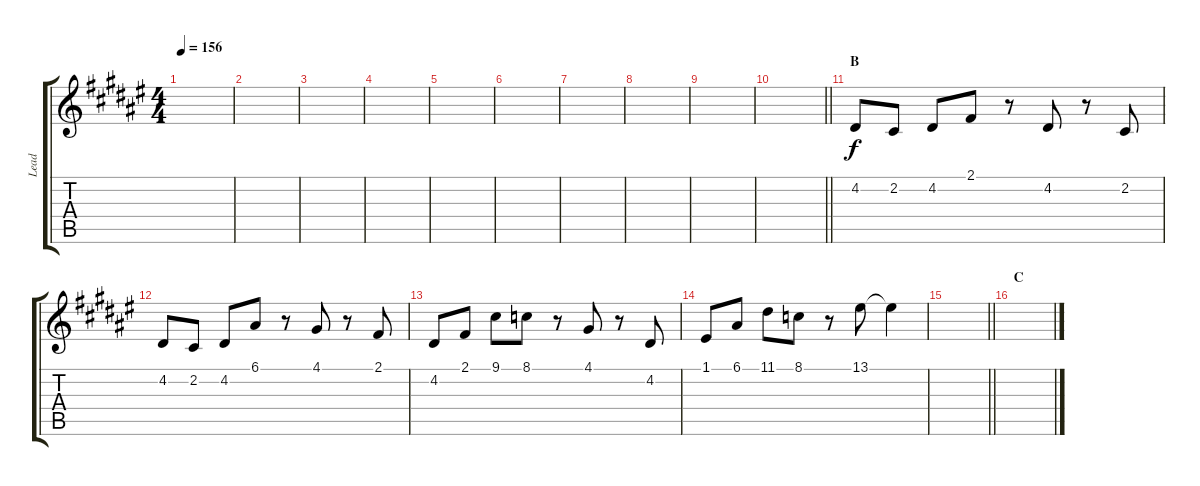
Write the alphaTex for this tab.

\track ("Lead" "Lead") {instrument lead1square}
\staff {score tabs}
\tuning (E4 B3 G3 D3 A2 E2) {hide}
\ts (4 4)
\tempo 156
\clef g2
\ks f#
|
|
|
|
|
|
|
|
|
\barLineRight lightlight
|
\section ("" "B")
4.2.8{dy f} 2.2.8 4.2.8 2.1.8 r.8 4.2.8 r.8 2.2.8 |
4.2.8 2.2.8 4.2.8 6.1.8 r.8 4.1.8 r.8 2.1.8 |
4.2.8 2.1.8 9.1.8 8.1.8 r.8 4.1.8 r.8 4.2.8 |
1.1.8 6.1.8 11.1.8 8.1.8 r.8 13.1.8 13.1{t}.4 |
\barLineRight lightlight
|
\section ("" "C")
